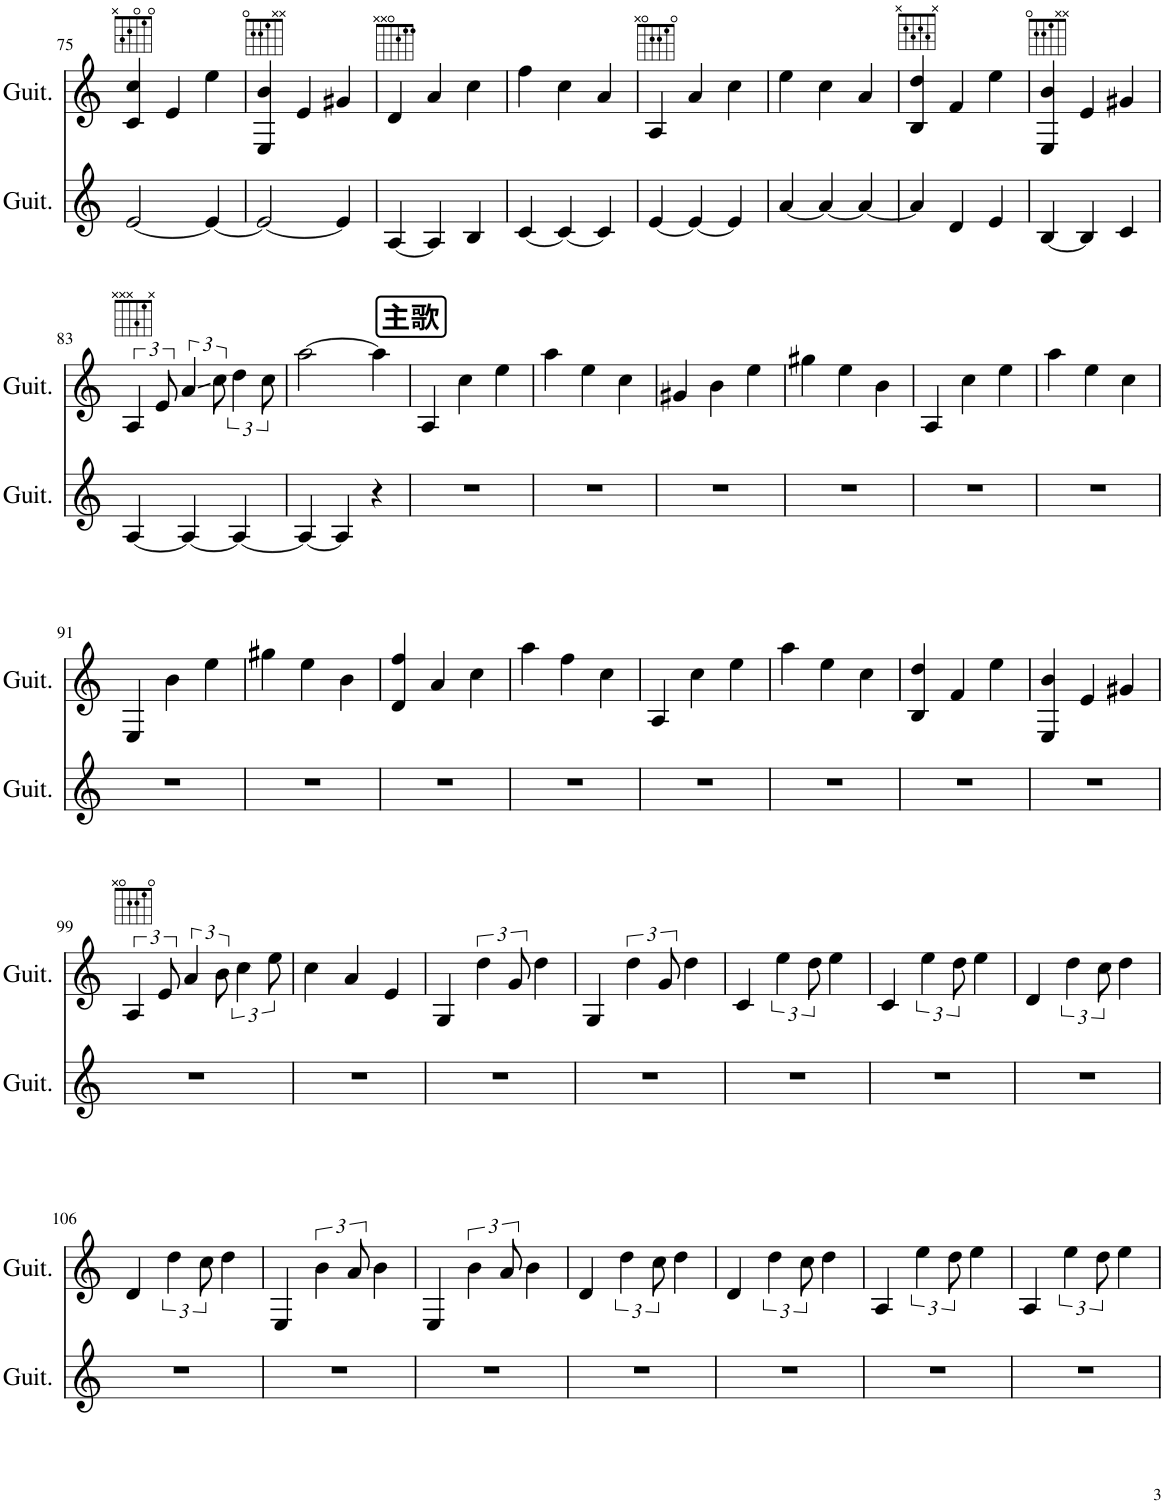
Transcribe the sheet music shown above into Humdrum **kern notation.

**kern	**kern
*part2	*part1
*staff2	*staff1
*I"Guitar	*I"Guitar
*I'Guit.	*I'Guit.
!!LO:PB:g=z
*clefG2	*clefG2
*Trd7c12	*Trd7c12
*k[]	*k[]
*M3/4	*M3/4
=75	=75
[2e/	4c/ 4cc/
.	4e/
4e/_	4ee\
=76	=76
2e/_	4E/ 4b/
.	4e/
4e/]	4g#X/
=77	=77
[4A/	4d/
4A/]	4a/
4B/	4cc\
=78	=78
[4c/	4ff\
4c/_	4cc\
4c/]	4a/
=79	=79
[4e/	4A/
4e/_	4a/
4e/]	4cc\
=80	=80
[4a/	4ee\
4a/_	4cc\
4a/_	4a/
=81	=81
4a/]	4B/ 4dd/
4d/	4f/
4e/	4ee\
=82	=82
[4B/	4E/ 4b/
4B/]	4e/
4c/	4g#X/
!!LO:LB:g=z
=83	=83
[4A/	6A/
.	12e/
4A/_	6a/
.	12cc\
4A/_	6dd\
.	12cc\
=84	=84
4A/_	[2aa\
4A/]	.
4r	4aa\]
!!LO:REH:place=s1:a:B:cj:fs=14:t=主歌
=85	=85
2.r	4A/
.	4cc\
.	4ee\
=86	=86
2.r	4aa\
.	4ee\
.	4cc\
=87	=87
2.r	4g#X/
.	4b\
.	4ee\
=88	=88
2.r	4gg#X\
.	4ee\
.	4b\
=89	=89
2.r	4A/
.	4cc\
.	4ee\
=90	=90
2.r	4aa\
.	4ee\
.	4cc\
!!LO:LB:g=z
=91	=91
2.r	4E/
.	4b\
.	4ee\
=92	=92
2.r	4gg#X\
.	4ee\
.	4b\
=93	=93
2.r	4d/ 4ff/
.	4a/
.	4cc\
=94	=94
2.r	4aa\
.	4ff\
.	4cc\
=95	=95
2.r	4A/
.	4cc\
.	4ee\
=96	=96
2.r	4aa\
.	4ee\
.	4cc\
=97	=97
2.r	4B/ 4dd/
.	4f/
.	4ee\
=98	=98
2.r	4E/ 4b/
.	4e/
.	4g#X/
!!LO:LB:g=z
=99	=99
2.r	6A/
.	12e/
.	6a/
.	12b\
.	6cc\
.	12ee\
=100	=100
2.r	4cc\
.	4a/
.	4e/
=101	=101
2.r	4G/
.	6dd\
.	12g/
.	4dd\
=102	=102
2.r	4G/
.	6dd\
.	12g/
.	4dd\
=103	=103
2.r	4c/
.	6ee\
.	12dd\
.	4ee\
=104	=104
2.r	4c/
.	6ee\
.	12dd\
.	4ee\
=105	=105
2.r	4d/
.	6dd\
.	12cc\
.	4dd\
!!LO:LB:g=z
=106	=106
2.r	4d/
.	6dd\
.	12cc\
.	4dd\
=107	=107
2.r	4E/
.	6b\
.	12a/
.	4b\
=108	=108
2.r	4E/
.	6b\
.	12a/
.	4b\
=109	=109
2.r	4d/
.	6dd\
.	12cc\
.	4dd\
=110	=110
2.r	4d/
.	6dd\
.	12cc\
.	4dd\
=111	=111
2.r	4A/
.	6ee\
.	12dd\
.	4ee\
=112	=112
2.r	4A/
.	6ee\
.	12dd\
.	4ee\
=	=
*-	*-
